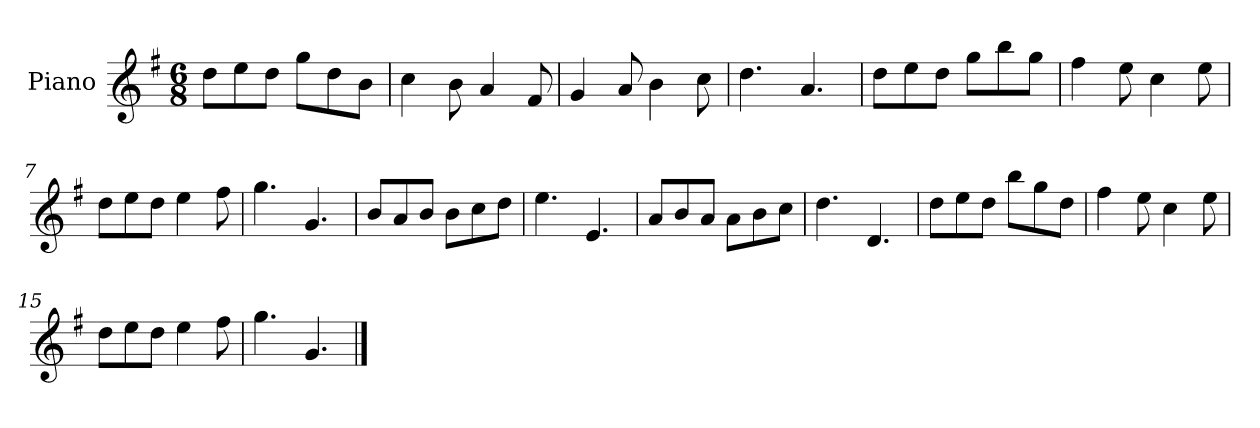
**kern
*part1
*staff1
*I"Piano
*I'Pno
*clefG2
*k[f#]
*M6/8
=1
8dd\L
8ee\
8dd\J
8gg\L
8dd\
8b\J
=2
4cc\
8b\
4a/
8f#/
=3
4g/
8a/
4b\
8cc\
=4
4.dd\
4.a/
=5
8dd\L
8ee\
8dd\J
8gg\L
8bb\
8gg\J
=6
4ff#\
8ee\
4cc\
8ee\
=7
8dd\L
8ee\
8dd\J
4ee\
8ff#\
=8
4.gg\
4.g/
=9
8b/L
8a/
8b/J
8b\L
8cc\
8dd\J
=10
4.ee\
4.e/
=11
8a/L
8b/
8a/J
8a\L
8b\
8cc\J
=12
4.dd\
4.d/
=13
8dd\L
8ee\
8dd\J
8bb\L
8gg\
8dd\J
=14
4ff#\
8ee\
4cc\
8ee\
=15
8dd\L
8ee\
8dd\J
4ee\
8ff#\
=16
4.gg\
4.g/
==
*-
